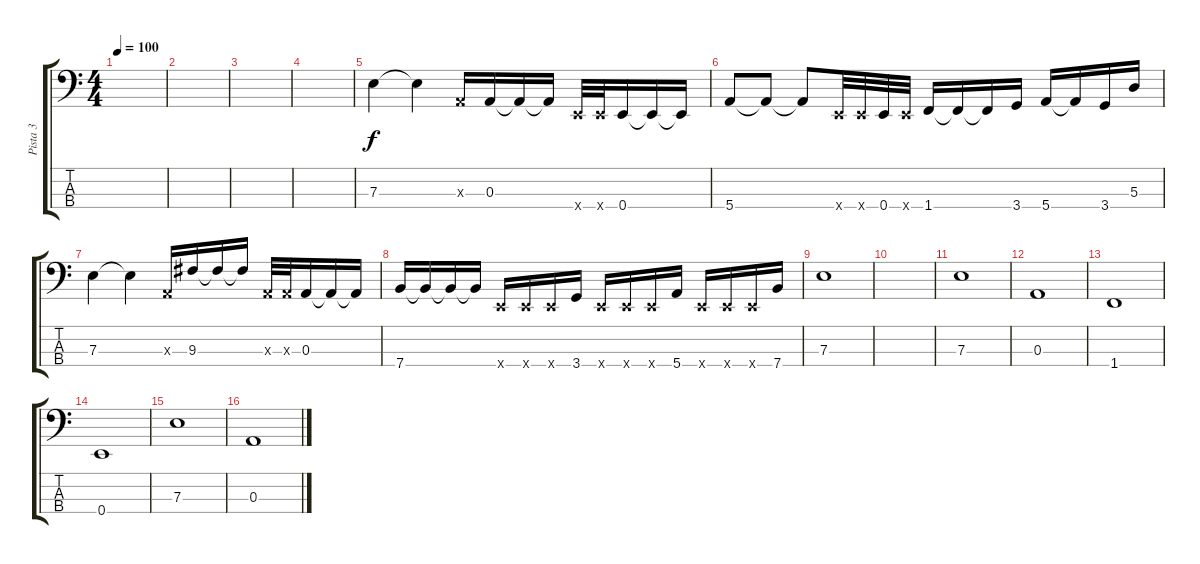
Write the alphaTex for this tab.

\track ("Pista 3" "Pista 3") {instrument electricbassfinger}
\staff {score tabs}
\tuning (G2 D2 A1 E1) {hide}
\ts (4 4)
\tempo 100
\clef f4
\ks c
|
|
|
|
7.3.4 7.3{t}.4 0.3{x}.16 0.3.16 0.3{t}.16 0.3{t}.16 0.4{x}.32 0.4{x}.32 0.4.16 0.4{t}.16 0.4{t}.16 |
5.4.8 5.4{t}.8 5.4{t}.8 0.4{x}.32 0.4{x}.32 0.4.32 0.4{x}.32 1.4.16 1.4{t}.16 1.4{t}.16 3.4.16 5.4.16 5.4{t}.16 3.4.16 5.3.16 |
7.3.4 7.3{t}.4 0.3{x}.16 9.3.16 9.3{t}.16 9.3{t}.16 0.3{x}.32 0.3{x}.32 0.3.16 0.3{t}.16 0.3{t}.16 |
7.4.16 7.4{t}.16 7.4{t}.16 7.4{t}.16 0.4{x}.16 0.4{x}.16 0.4{x}.16 3.4.16 0.4{x}.16 0.4{x}.16 0.4{x}.16 5.4.16 0.4{x}.16 0.4{x}.16 0.4{x}.16 7.4.16 |
7.3.1 |
|
7.3.1 |
0.3.1 |
1.4.1 |
0.4.1 |
7.3.1 |
0.3.1
